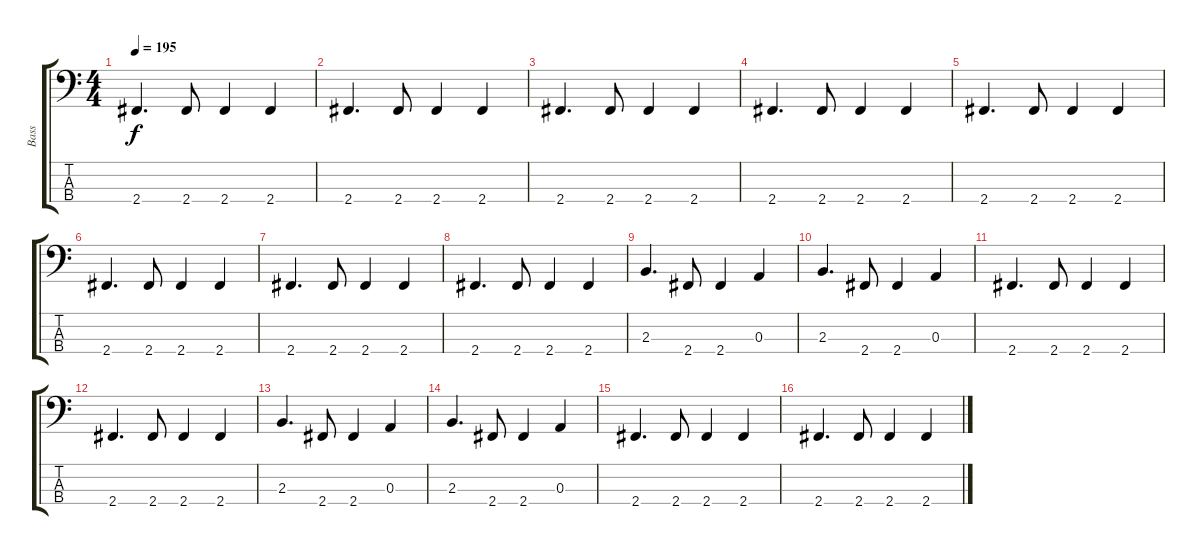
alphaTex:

\track ("Bass" "Bass") {instrument electricbassfinger}
\staff {score tabs}
\tuning (G2 D2 A1 E1) {hide}
\ts (4 4)
\tempo 195
\clef f4
\ks c
2.4.4{d dy f} 2.4.8 2.4.4 2.4.4 |
2.4.4{d} 2.4.8 2.4.4 2.4.4 |
2.4.4{d} 2.4.8 2.4.4 2.4.4 |
2.4.4{d} 2.4.8 2.4.4 2.4.4 |
2.4.4{d} 2.4.8 2.4.4 2.4.4 |
2.4.4{d} 2.4.8 2.4.4 2.4.4 |
2.4.4{d} 2.4.8 2.4.4 2.4.4 |
2.4.4{d} 2.4.8 2.4.4 2.4.4 |
2.3.4{d} 2.4.8 2.4.4 0.3.4 |
2.3.4{d} 2.4.8 2.4.4 0.3.4 |
2.4.4{d} 2.4.8 2.4.4 2.4.4 |
2.4.4{d} 2.4.8 2.4.4 2.4.4 |
2.3.4{d} 2.4.8 2.4.4 0.3.4 |
2.3.4{d} 2.4.8 2.4.4 0.3.4 |
2.4.4{d} 2.4.8 2.4.4 2.4.4 |
2.4.4{d} 2.4.8 2.4.4 2.4.4
